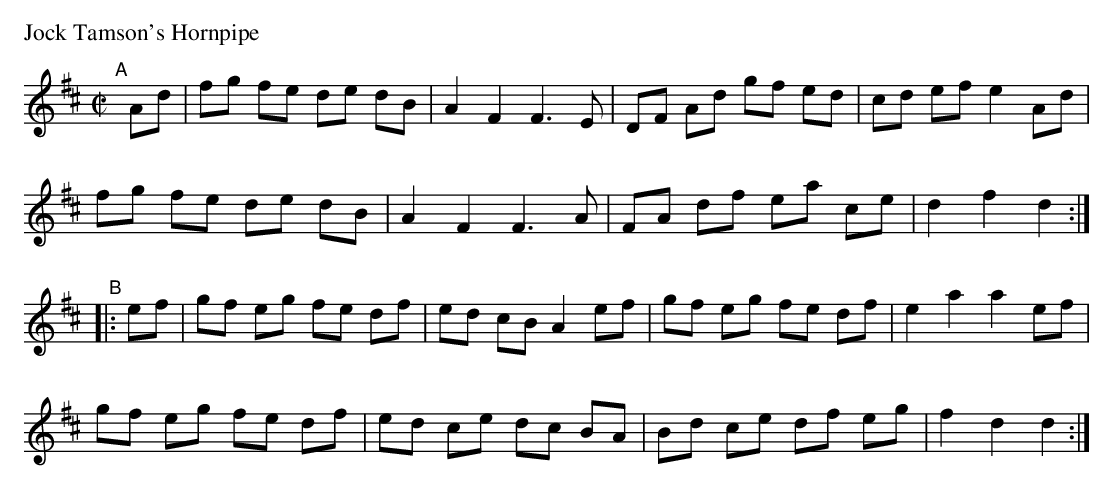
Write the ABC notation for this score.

X:1
P: Jock Tamson's Hornpipe
C:
M: C|
L: 1/8
K: D
"^A"[|] Ad |\
fg fe de dB | A2 F2 F3 E | DF Ad gf ed | cd ef e2 Ad |
fg fe de dB | A2 F2 F3 A | FA df ea ce | d2 f2 d2 :|
"^B"|: ef |\
gf eg fe df | ed cB A2 ef | gf eg fe df | e2 a2 a2 ef |
gf eg fe df | ed ce dc BA | Bd ce df eg | f2 d2 d2 :|
